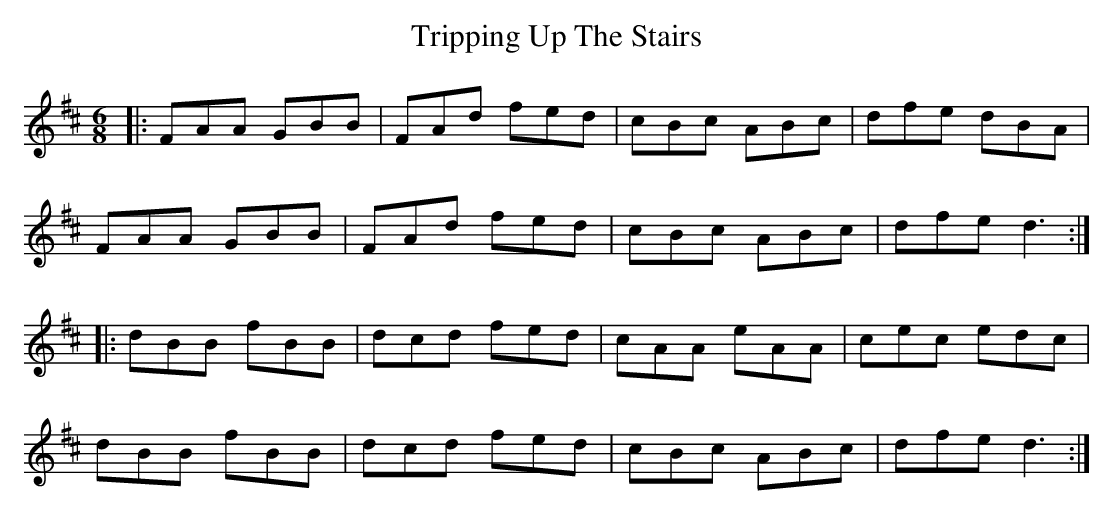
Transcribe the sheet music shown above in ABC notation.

X:1
T: Tripping Up The Stairs
M: 6/8
L: 1/8
K: Dmaj
|:FAA GBB|FAd fed|cBc ABc|dfe dBA|
FAA GBB|FAd fed|cBc ABc|dfe d3:|
|:dBB fBB|dcd fed|cAA eAA|cec edc|
dBB fBB|dcd fed|cBc ABc|dfe d3:|
